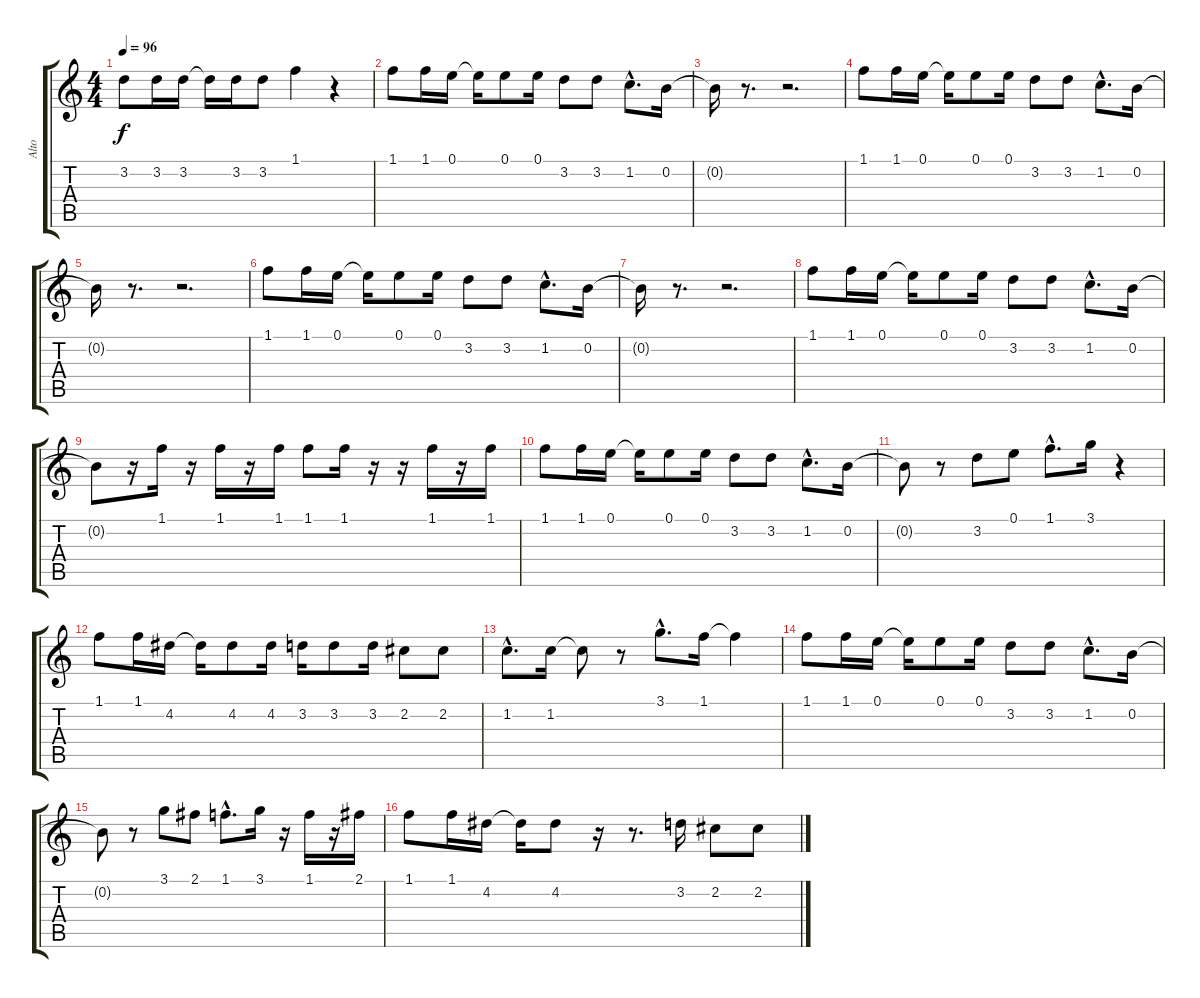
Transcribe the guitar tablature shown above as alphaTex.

\track ("Alto" "Alto") {instrument acousticguitarnylon}
\staff {score tabs}
\tuning (E4 B3 G3 D3 A2 E2) {hide}
\ts (4 4)
\tempo 96
\clef g2
\ks c
3.2.8{dy f} 3.2.16 3.2.16 3.2{t}.16 3.2.16 3.2.8 1.1.4 r.4 |
1.1.8 1.1.16 0.1.16 0.1{t}.16 0.1.8 0.1.16 3.2.8 3.2.8 1.2{hac}.8{d} 0.2.16 |
0.2{t}.16 r.8{d} r.2{d} |
1.1.8 1.1.16 0.1.16 0.1{t}.16 0.1.8 0.1.16 3.2.8 3.2.8 1.2{hac}.8{d} 0.2.16 |
0.2{t}.16 r.8{d} r.2{d} |
1.1.8 1.1.16 0.1.16 0.1{t}.16 0.1.8 0.1.16 3.2.8 3.2.8 1.2{hac}.8{d} 0.2.16 |
0.2{t}.16 r.8{d} r.2{d} |
1.1.8 1.1.16 0.1.16 0.1{t}.16 0.1.8 0.1.16 3.2.8 3.2.8 1.2{hac}.8{d} 0.2.16 |
0.2{t}.8 r.16 1.1.16 r.16 1.1.16 r.16 1.1.16 1.1.8 1.1.16 r.16 r.16 1.1.16 r.16 1.1.16 |
1.1.8 1.1.16 0.1.16 0.1{t}.16 0.1.8 0.1.16 3.2.8 3.2.8 1.2{hac}.8{d} 0.2.16 |
0.2{t}.8 r.8 3.2.8 0.1.8 1.1{hac}.8{d} 3.1.16 r.4 |
1.1.8 1.1.16 4.2.16 4.2{t}.16 4.2.8 4.2.16 3.2.16 3.2.8 3.2.16 2.2.8 2.2.8 |
1.2{hac}.8{d} 1.2.16 1.2{t}.8 r.8 3.1{hac}.8{d} 1.1.16 1.1{t}.4 |
1.1.8 1.1.16 0.1.16 0.1{t}.16 0.1.8 0.1.16 3.2.8 3.2.8 1.2{hac}.8{d} 0.2.16 |
0.2{t}.8 r.8 3.1.8 2.1.8 1.1{hac}.8{d} 3.1.16 r.16 1.1.16 r.16 2.1.16 |
1.1.8 1.1.16 4.2.16 4.2{t}.16 4.2.8 r.16 r.8{d} 3.2.16 2.2.8 2.2.8
